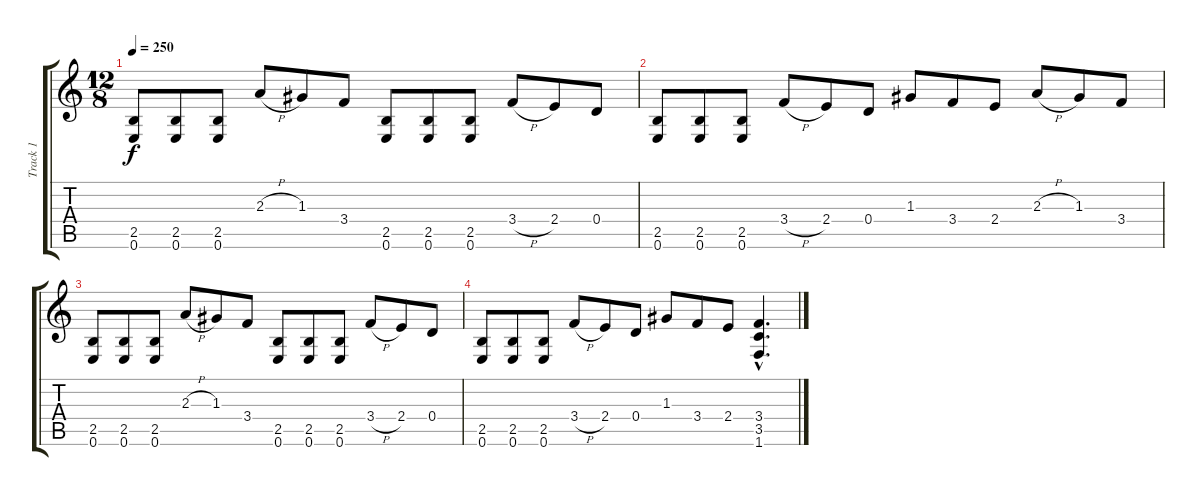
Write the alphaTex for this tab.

\track ("Track 1" "Track 1") {instrument overdrivenguitar}
\staff {score tabs}
\tuning (E4 B3 G3 D3 A2 E2) {hide}
\ts (12 8)
\tempo 250
\clef g2
\ks c
(2.5 0.6).8{dy f} (2.5 0.6).8 (2.5 0.6).8 2.3{h}.8 1.3.8 3.4.8 (2.5 0.6).8 (2.5 0.6).8 (2.5 0.6).8 3.4{h}.8 2.4.8 0.4.8 |
(2.5 0.6).8 (2.5 0.6).8 (2.5 0.6).8 3.4{h}.8 2.4.8 0.4.8 1.3.8 3.4.8 2.4.8 2.3{h}.8 1.3.8 3.4.8 |
(2.5 0.6).8 (2.5 0.6).8 (2.5 0.6).8 2.3{h}.8 1.3.8 3.4.8 (2.5 0.6).8 (2.5 0.6).8 (2.5 0.6).8 3.4{h}.8 2.4.8 0.4.8 |
(2.5 0.6).8 (2.5 0.6).8 (2.5 0.6).8 3.4{h}.8 2.4.8 0.4.8 1.3.8 3.4.8 2.4.8 (3.4{hac} 3.5{hac} 1.6{hac}).4{d}
